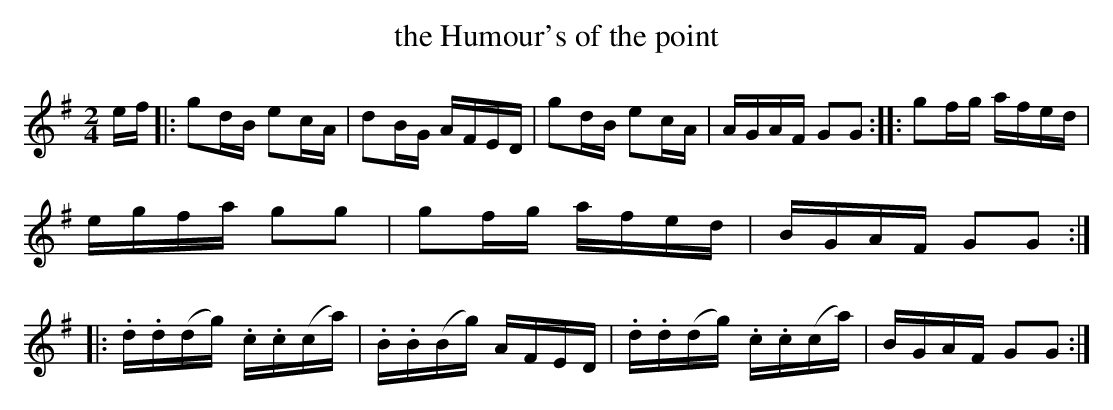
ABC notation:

X:1
T:the Humour's of the point
M:2/4
K:G major
ef|:\
g2dB e2cA| d2BG AFED| g2dB e2cA| AGAF G2G2::\
g2fg afed| egfa g2g2| g2fg afed| BGAF G2G2::\
.d.d(dg) .c.c(ca)| .B.B(Bg) AFED| .d.d(dg) .c.c(ca)| BGAF G2G2:|
